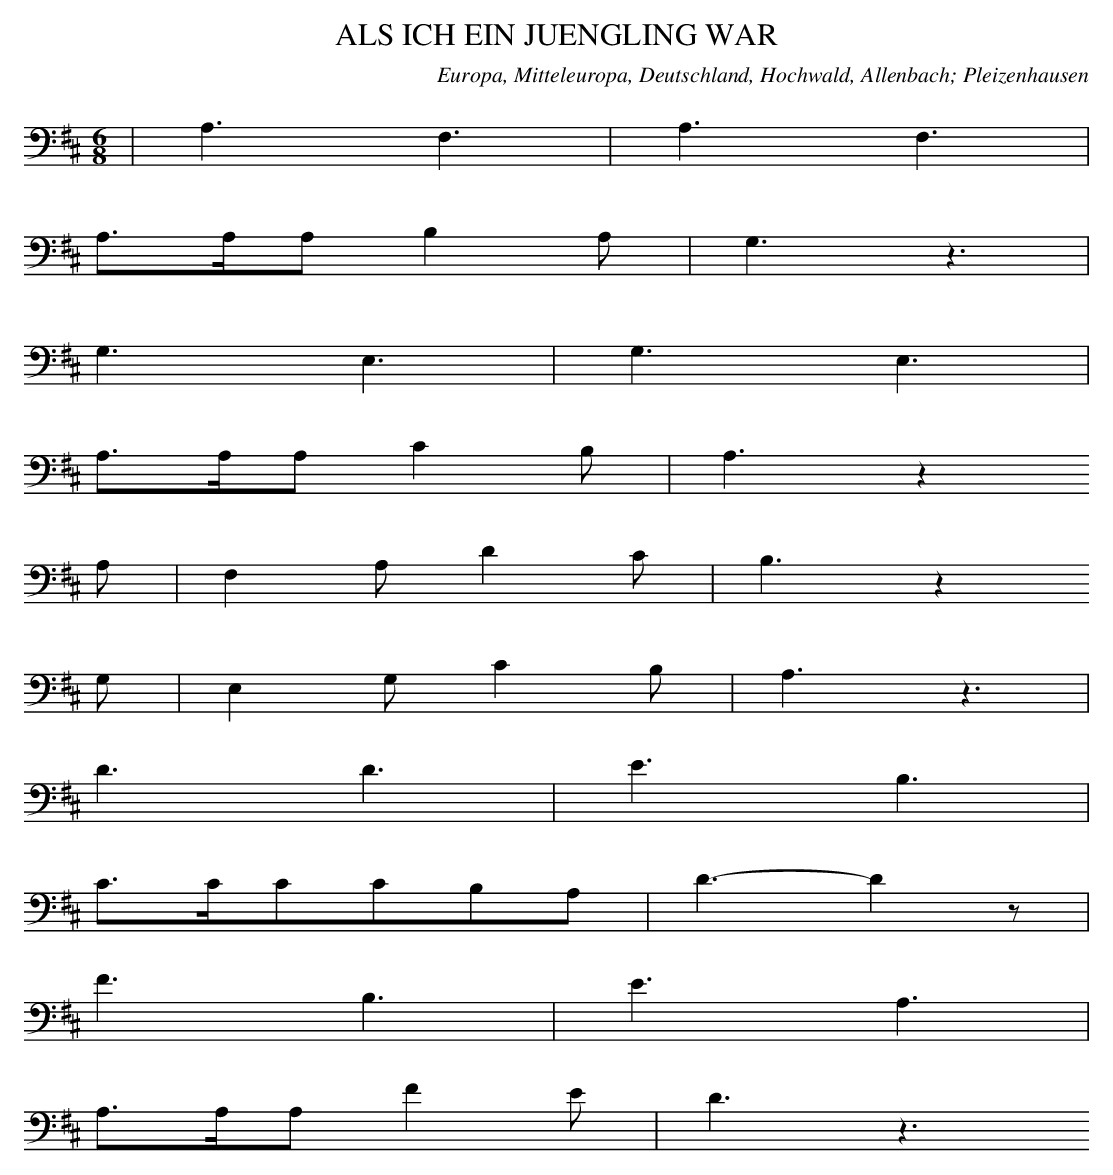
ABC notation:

X:1
T: ALS ICH EIN JUENGLING WAR
O: Europa, Mitteleuropa, Deutschland, Hochwald, Allenbach; Pleizenhausen
M: 6/8
L: 1/16
K: D
 | A,6F,6 | A,6F,6 |
A,3A,A,2B,4A,2 | G,6z6 |
G,6E,6 | G,6E,6 |
A,3A,A,2C4B,2 | A,6z4
A,2 | F,4A,2D4C2 | B,6z4
G,2 | E,4G,2C4B,2 | A,6z6 |
D6D6 | E6B,6 |
C3CC2C2B,2A,2 | D6-D4z2 |
F6B,6 | E6A,6 |
A,3A,A,2F4E2 | D6z6
